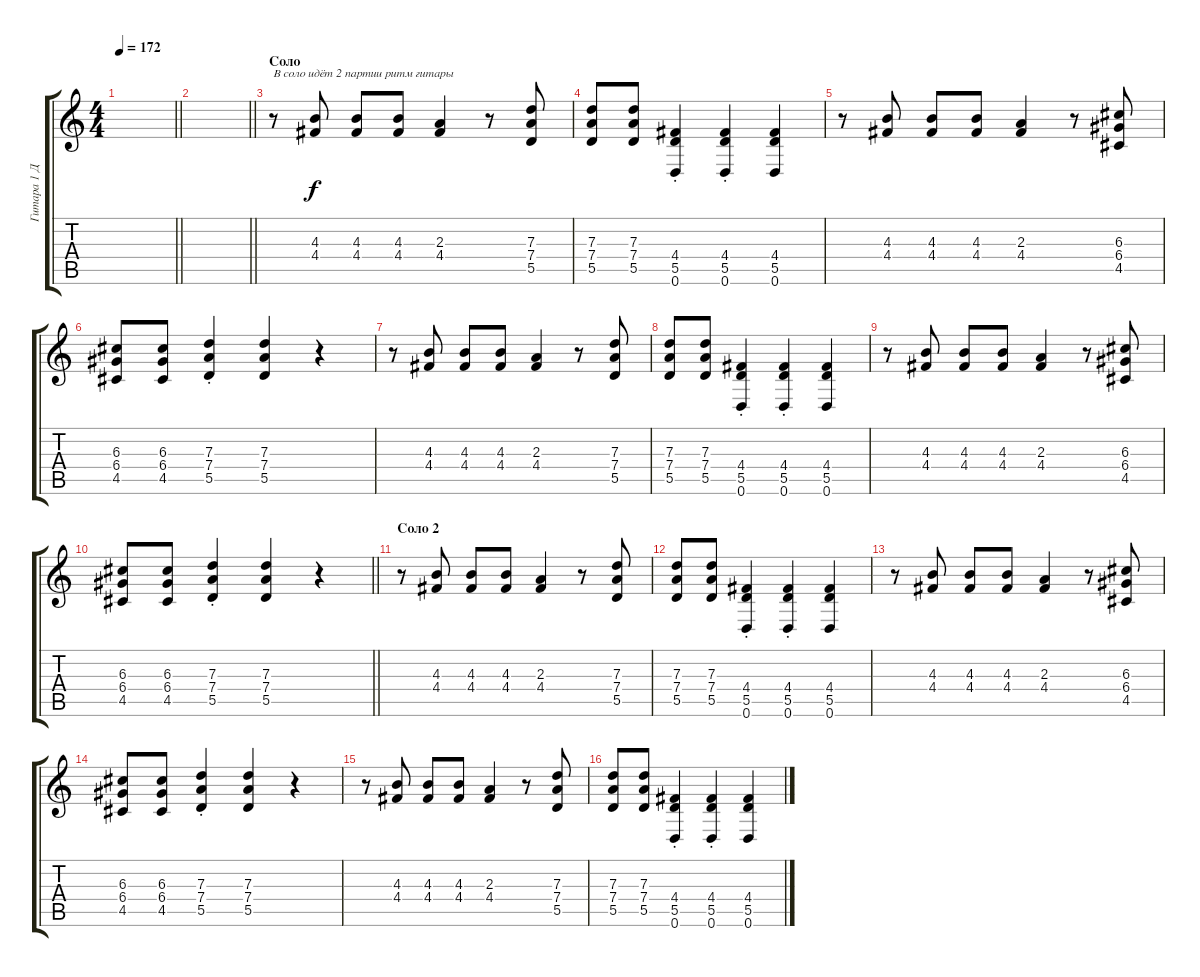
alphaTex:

\track ("Гитара 1 Доп" "Гитара 1 Д") {instrument distortionguitar}
\staff {score tabs}
\tuning (E4 B3 G3 D3 A2 D2) {hide}
\ts (4 4)
\tempo 172
\clef g2
\barLineRight lightlight
\ks c
|
\barLineRight lightlight
|
\section ("" "Соло")
r.8{txt "В соло идёт 2 партии ритм гитары"} (4.3 4.4).8 (4.3 4.4).8 (4.3 4.4).8 (2.3 4.4).4 r.8 (7.3 7.4 5.5).8 |
(7.3 7.4 5.5).8 (7.3 7.4 5.5).8 (4.4{st} 5.5{st} 0.6{st}).4 (4.4{st} 5.5{st} 0.6{st}).4 (4.4 5.5 0.6).4 |
r.8 (4.3 4.4).8 (4.3 4.4).8 (4.3 4.4).8 (2.3 4.4).4 r.8 (6.3 6.4 4.5).8 |
(6.3 6.4 4.5).8 (6.3 6.4 4.5).8 (7.3{st} 7.4{st} 5.5{st}).4 (7.3 7.4 5.5).4 r.4 |
r.8 (4.3 4.4).8 (4.3 4.4).8 (4.3 4.4).8 (2.3 4.4).4 r.8 (7.3 7.4 5.5).8 |
(7.3 7.4 5.5).8 (7.3 7.4 5.5).8 (4.4{st} 5.5{st} 0.6{st}).4 (4.4{st} 5.5{st} 0.6{st}).4 (4.4 5.5 0.6).4 |
r.8 (4.3 4.4).8 (4.3 4.4).8 (4.3 4.4).8 (2.3 4.4).4 r.8 (6.3 6.4 4.5).8 |
\barLineRight lightlight
(6.3 6.4 4.5).8 (6.3 6.4 4.5).8 (7.3{st} 7.4{st} 5.5{st}).4 (7.3 7.4 5.5).4 r.4 |
\section ("" "Соло 2")
r.8 (4.3 4.4).8 (4.3 4.4).8 (4.3 4.4).8 (2.3 4.4).4 r.8 (7.3 7.4 5.5).8 |
(7.3 7.4 5.5).8 (7.3 7.4 5.5).8 (4.4{st} 5.5{st} 0.6{st}).4 (4.4{st} 5.5{st} 0.6{st}).4 (4.4 5.5 0.6).4 |
r.8 (4.3 4.4).8 (4.3 4.4).8 (4.3 4.4).8 (2.3 4.4).4 r.8 (6.3 6.4 4.5).8 |
(6.3 6.4 4.5).8 (6.3 6.4 4.5).8 (7.3{st} 7.4{st} 5.5{st}).4 (7.3 7.4 5.5).4 r.4 |
r.8 (4.3 4.4).8 (4.3 4.4).8 (4.3 4.4).8 (2.3 4.4).4 r.8 (7.3 7.4 5.5).8 |
(7.3 7.4 5.5).8 (7.3 7.4 5.5).8 (4.4{st} 5.5{st} 0.6{st}).4 (4.4{st} 5.5{st} 0.6{st}).4 (4.4 5.5 0.6).4
